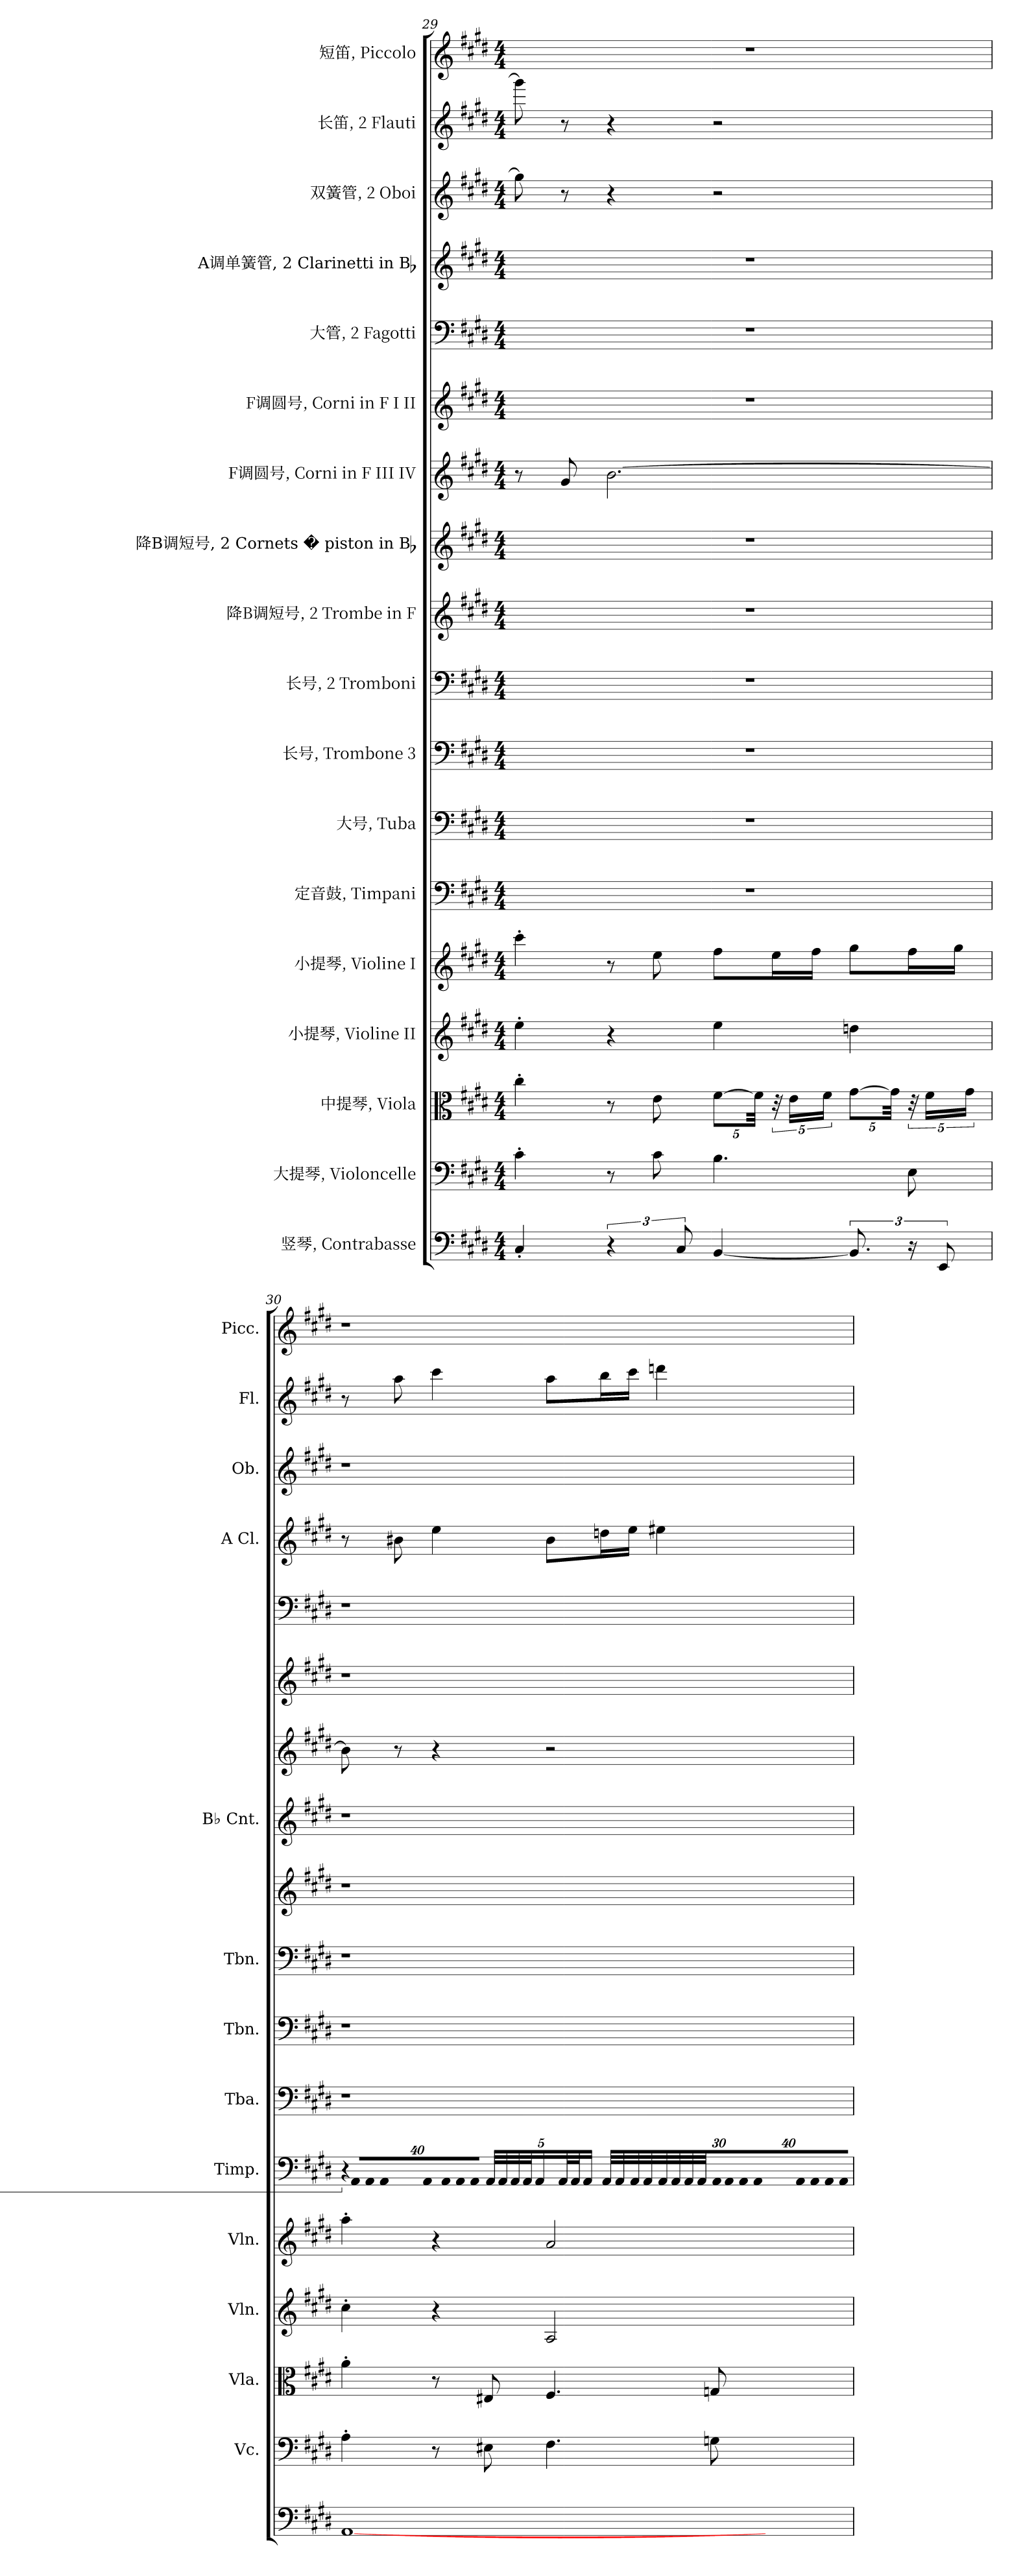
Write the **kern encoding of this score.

**kern	**kern	**kern	**kern	**kern	**kern	**kern	**kern	**kern	**kern	**kern	**kern	**kern	**kern	**kern	**kern	**kern	**kern
*part18	*part17	*part16	*part15	*part14	*part13	*part12	*part11	*part10	*part9	*part8	*part7	*part6	*part5	*part4	*part3	*part2	*part1
*staff18	*staff17	*staff16	*staff15	*staff14	*staff13	*staff12	*staff11	*staff10	*staff9	*staff8	*staff7	*staff6	*staff5	*staff4	*staff3	*staff2	*staff1
*I"竖琴, Contrabasse	*I"大提琴, Violoncelle	*I"中提琴, Viola	*I"小提琴, Violine II	*I"小提琴, Violine I	*I"定音鼓, Timpani	*I"大号, Tuba	*I"长号, Trombone 3	*I"长号, 2 Tromboni	*I"降B调短号, 2 Trombe in F	*I"降B调短号, 2 Cornets � piston in Bb	*I"F调圆号, Corni in F III IV	*I"F调圆号, Corni in F I II	*I"大管, 2 Fagotti	*I"A调单簧管, 2 Clarinetti in Bb	*I"双簧管, 2 Oboi	*I"长笛, 2 Flauti	*I"短笛, Piccolo
*	*I'Vc.	*I'Vla.	*I'Vln.	*I'Vln.	*I'Timp.	*I'Tba.	*I'Tbn.	*I'Tbn.	*	*I'B♭ Cnt.	*	*	*	*I'A Cl.	*I'Ob.	*I'Fl.	*I'Picc.
*clefF4	*clefF4	*clefC3	*clefG2	*clefG2	*clefF4	*clefF4	*clefF4	*clefF4	*clefG2	*clefG2	*clefG2	*clefG2	*clefF4	*clefG2	*clefG2	*clefG2	*clefG2
*	*	*	*	*	*	*	*	*	*ITrd1c2	*ITrd1c2	*ITrd4c7	*ITrd4c7	*	*ITrd2c3	*	*	*ITrd-7c-12
*k[f#c#g#d#]	*k[f#c#g#d#]	*k[f#c#g#d#]	*k[f#c#g#d#]	*k[f#c#g#d#]	*k[f#c#g#d#]	*k[f#c#g#d#]	*k[f#c#g#d#]	*k[f#c#g#d#]	*k[f#c#]	*k[f#c#]	*k[f#c#g#]	*k[f#c#g#]	*k[f#c#g#d#]	*k[f#c#g#d#a#e#b#]	*k[f#c#g#d#]	*k[f#c#g#d#]	*k[f#c#g#d#]
*M4/4	*M4/4	*M4/4	*M4/4	*M4/4	*M4/4	*M4/4	*M4/4	*M4/4	*M4/4	*M4/4	*M4/4	*M4/4	*M4/4	*M4/4	*M4/4	*M4/4	*M4/4
*MM122	*MM122	*MM122	*MM122	*MM122	*MM122	*MM122	*MM122	*MM122	*MM122	*MM122	*MM122	*MM122	*MM122	*MM122	*MM122	*MM122	*MM122
=29	=29	=29	=29	=29	=29	=29	=29	=29	=29	=29	=29	=29	=29	=29	=29	=29	=29
4C#'/	4c#'\	4cc#'\	4ee'\	4ccc#'\	1r	1r	1r	1r	1r	1r	8r	1r	1r	1r	8gg#\]	8ggg#\]	1r
.	.	.	.	.	.	.	.	.	.	.	8c#/	.	.	.	8r	8r	.
6r	8r	8r	4r	8r	.	.	.	.	.	.	[2.e\	.	.	.	4r	4r	.
.	8c#\	8e\	.	8ee\	.	.	.	.	.	.	.	.	.	.	.	.	.
12C#/	.	.	.	.	.	.	.	.	.	.	.	.	.	.	.	.	.
[4BB/	4.B\	[10f#\L	4ee\	8ff#\L	.	.	.	.	.	.	.	.	.	.	2r	2r	.
.	.	40f#\Jkk]	.	.	.	.	.	.	.	.	.	.	.	.	.	.	.
.	.	40r	.	16ee\L	.	.	.	.	.	.	.	.	.	.	.	.	.
.	.	20e\LL	.	.	.	.	.	.	.	.	.	.	.	.	.	.	.
.	.	.	.	16ff#\JJ	.	.	.	.	.	.	.	.	.	.	.	.	.
.	.	20f#\JJ	.	.	.	.	.	.	.	.	.	.	.	.	.	.	.
12.BB/]	.	[10g#\L	4ddn\	8gg#\L	.	.	.	.	.	.	.	.	.	.	.	.	.
.	.	40g#\Jkk]	.	.	.	.	.	.	.	.	.	.	.	.	.	.	.
24r	8E\	40r	.	16ff#\L	.	.	.	.	.	.	.	.	.	.	.	.	.
.	.	20f#\LL	.	.	.	.	.	.	.	.	.	.	.	.	.	.	.
12EE/	.	.	.	.	.	.	.	.	.	.	.	.	.	.	.	.	.
.	.	.	.	16gg#\JJ	.	.	.	.	.	.	.	.	.	.	.	.	.
.	.	20g#\JJ	.	.	.	.	.	.	.	.	.	.	.	.	.	.	.
!!LO:PB:g=z
=30	=30	=30	=30	=30	=30	=30	=30	=30	=30	=30	=30	=30	=30	=30	=30	=30	=30
*	*	*	*	*	*	*	*	*	*	*	*	*	*	*	*	*	*MM114
!	!	!	!	!	!LO:N:vis=64	!	!	!	!	!	!	!	!	!	!	!	!
[1AA	4A'\	4a'\	4cc#'\	4aa'\	960%17r	1r	1r	1r	1r	1r	8e\]	1r	1r	8r	1r	8r	1r
!	!	!	!	!	!LO:N:vis=32	!	!	!	!	!	!	!	!	!	!	!	!
.	.	.	.	.	640%23AA/LLL	.	.	.	.	.	.	.	.	.	.	.	.
!	!	!	!	!	!LO:N:vis=32	!	!	!	!	!	!	!	!	!	!	!	!
.	.	.	.	.	640%23AA/	.	.	.	.	.	.	.	.	.	.	.	.
!	!	!	!	!	!LO:N:vis=256%9	!	!	!	!	!	!	!	!	!	!	!	!
.	.	.	.	.	960%17AA/K	.	.	.	.	.	.	.	.	.	.	.	.
!	!	!	!	!	!LO:N:vis=32	!	!	!	!	!	!	!	!	!	!	!	!
.	.	.	.	.	640%23AA/	.	.	.	.	.	.	.	.	.	.	.	.
.	.	.	.	.	.	.	.	.	.	.	8r	.	.	8g##X\	.	8aa\	.
!	!	!	!	!	!LO:N:vis=32	!	!	!	!	!	!	!	!	!	!	!	!
.	.	.	.	.	640%23AA/	.	.	.	.	.	.	.	.	.	.	.	.
!	!	!	!	!	!LO:N:vis=32	!	!	!	!	!	!	!	!	!	!	!	!
.	.	.	.	.	640%23AA/	.	.	.	.	.	.	.	.	.	.	.	.
!	!	!	!	!	!LO:N:vis=32	!	!	!	!	!	!	!	!	!	!	!	!
.	.	.	.	.	640%23AA/JJJ	.	.	.	.	.	.	.	.	.	.	.	.
.	8r	8r	4r	4r	.	.	.	.	.	.	4r	.	.	4cc#\	.	4ccc#\	.
*	*	*	*	*	*Xbrackettup	*	*	*	*	*	*	*	*	*	*	*	*
.	.	.	.	.	40AA/LLL	.	.	.	.	.	.	.	.	.	.	.	.
.	.	.	.	.	40AA/	.	.	.	.	.	.	.	.	.	.	.	.
.	.	.	.	.	40AA/	.	.	.	.	.	.	.	.	.	.	.	.
.	.	.	.	.	40AA/J	.	.	.	.	.	.	.	.	.	.	.	.
.	.	.	.	.	20AA/	.	.	.	.	.	.	.	.	.	.	.	.
.	8E#X\	8E#X/	.	.	.	.	.	.	.	.	.	.	.	.	.	.	.
.	.	.	.	.	40AA/L	.	.	.	.	.	.	.	.	.	.	.	.
.	.	.	.	.	40AA/J	.	.	.	.	.	.	.	.	.	.	.	.
.	.	.	.	.	20AA/JJ	.	.	.	.	.	.	.	.	.	.	.	.
.	4.F#\	4.F#/	2A/	2a/	.	.	.	.	.	.	2r	.	.	8g##\L	.	8aa\L	.
.	.	.	.	.	32AA/LLL	.	.	.	.	.	.	.	.	.	.	.	.
.	.	.	.	.	32AA/	.	.	.	.	.	.	.	.	.	.	.	.
.	.	.	.	.	32AA/	.	.	.	.	.	.	.	.	.	.	.	.
.	.	.	.	.	32AA/	.	.	.	.	.	.	.	.	.	.	.	.
.	.	.	.	.	.	.	.	.	.	.	.	.	.	16bn\L	.	16bb\L	.
.	.	.	.	.	32AA/	.	.	.	.	.	.	.	.	.	.	.	.
.	.	.	.	.	32AA/	.	.	.	.	.	.	.	.	.	.	.	.
.	.	.	.	.	.	.	.	.	.	.	.	.	.	16cc#\JJ	.	16ccc#\JJ	.
.	.	.	.	.	32AA/	.	.	.	.	.	.	.	.	.	.	.	.
.	.	.	.	.	32AA/	.	.	.	.	.	.	.	.	.	.	.	.
.	.	.	.	.	.	.	.	.	.	.	.	.	.	4cc##X\	.	4dddn\	.
!	!	!	!	!	!LO:N:vis=256%9	!	!	!	!	!	!	!	!	!	!	!	!
.	.	.	.	.	960%17AA/K	.	.	.	.	.	.	.	.	.	.	.	.
!	!	!	!	!	!LO:N:vis=32	!	!	!	!	!	!	!	!	!	!	!	!
.	.	.	.	.	640%23AA/	.	.	.	.	.	.	.	.	.	.	.	.
!	!	!	!	!	!LO:N:vis=32	!	!	!	!	!	!	!	!	!	!	!	!
.	.	.	.	.	640%23AA/	.	.	.	.	.	.	.	.	.	.	.	.
!	!	!	!	!	!LO:N:vis=256%9	!	!	!	!	!	!	!	!	!	!	!	!
.	.	.	.	.	960%17AA/K	.	.	.	.	.	.	.	.	.	.	.	.
!	!	!	!	!	!LO:N:vis=32	!	!	!	!	!	!	!	!	!	!	!	!
.	.	.	.	.	640%23AA/	.	.	.	.	.	.	.	.	.	.	.	.
.	8Gn\	8Gn/	.	.	.	.	.	.	.	.	.	.	.	.	.	.	.
!	!	!	!	!	!LO:N:vis=32	!	!	!	!	!	!	!	!	!	!	!	!
.	.	.	.	.	640%23AA/	.	.	.	.	.	.	.	.	.	.	.	.
!	!	!	!	!	!LO:N:vis=32	!	!	!	!	!	!	!	!	!	!	!	!
.	.	.	.	.	640%23AA/	.	.	.	.	.	.	.	.	.	.	.	.
!	!	!	!	!	!LO:N:vis=32	!	!	!	!	!	!	!	!	!	!	!	!
.	.	.	.	.	640%23AA/JJJ	.	.	.	.	.	.	.	.	.	.	.	.
480ryy	480ryy	480ryy	480ryy	480ryy	.	480ryy	480ryy	480ryy	480ryy	480ryy	480ryy	480ryy	480ryy	480ryy	480ryy	480ryy	480ryy
=	=	=	=	=	=	=	=	=	=	=	=	=	=	=	=	=	=
*-	*-	*-	*-	*-	*-	*-	*-	*-	*-	*-	*-	*-	*-	*-	*-	*-	*-
